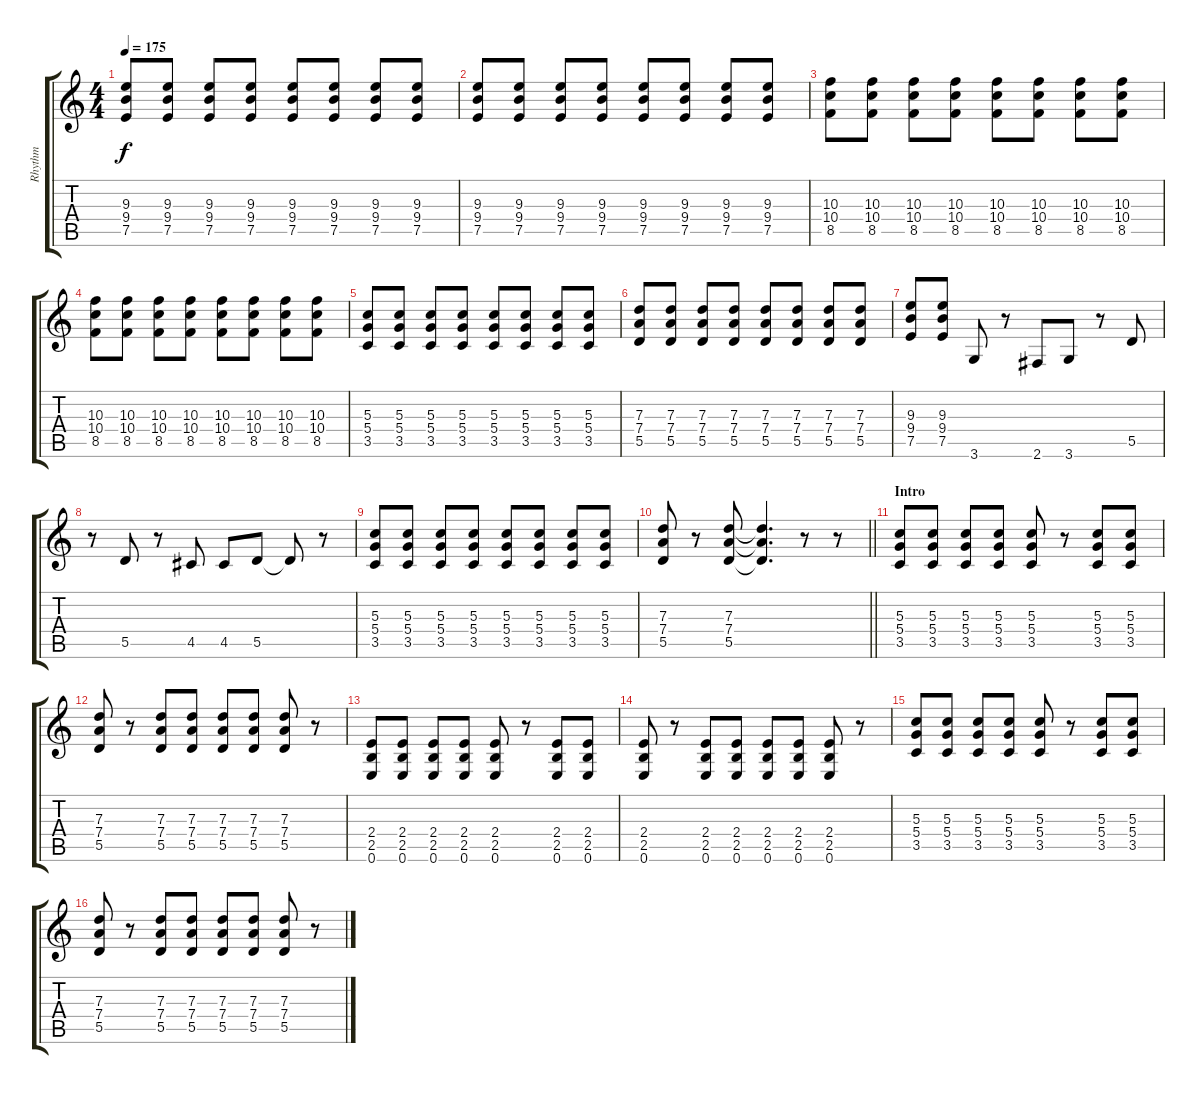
\track ("Rhythm" "Rhythm") {instrument distortionguitar}
\staff {score tabs}
\tuning (E4 B3 G3 D3 A2 E2) {hide}
\ts (4 4)
\tempo 175
\clef g2
\ks c
(9.3 9.4 7.5).8{dy f} (9.3 9.4 7.5).8 (9.3 9.4 7.5).8 (9.3 9.4 7.5).8 (9.3 9.4 7.5).8 (9.3 9.4 7.5).8 (9.3 9.4 7.5).8 (9.3 9.4 7.5).8 |
(9.3 9.4 7.5).8 (9.3 9.4 7.5).8 (9.3 9.4 7.5).8 (9.3 9.4 7.5).8 (9.3 9.4 7.5).8 (9.3 9.4 7.5).8 (9.3 9.4 7.5).8 (9.3 9.4 7.5).8 |
(10.3 10.4 8.5).8 (10.3 10.4 8.5).8 (10.3 10.4 8.5).8 (10.3 10.4 8.5).8 (10.3 10.4 8.5).8 (10.3 10.4 8.5).8 (10.3 10.4 8.5).8 (10.3 10.4 8.5).8 |
(10.3 10.4 8.5).8 (10.3 10.4 8.5).8 (10.3 10.4 8.5).8 (10.3 10.4 8.5).8 (10.3 10.4 8.5).8 (10.3 10.4 8.5).8 (10.3 10.4 8.5).8 (10.3 10.4 8.5).8 |
(5.3 5.4 3.5).8 (5.3 5.4 3.5).8 (5.3 5.4 3.5).8 (5.3 5.4 3.5).8 (5.3 5.4 3.5).8 (5.3 5.4 3.5).8 (5.3 5.4 3.5).8 (5.3 5.4 3.5).8 |
(7.3 7.4 5.5).8 (7.3 7.4 5.5).8 (7.3 7.4 5.5).8 (7.3 7.4 5.5).8 (7.3 7.4 5.5).8 (7.3 7.4 5.5).8 (7.3 7.4 5.5).8 (7.3 7.4 5.5).8 |
(9.3 9.4 7.5).8 (9.3 9.4 7.5).8 3.6.8 r.8 2.6.8 3.6.8 r.8 5.5.8 |
r.8 5.5.8 r.8 4.5.8 4.5.8 5.5.8 5.5{t}.8 r.8 |
(5.3 5.4 3.5).8 (5.3 5.4 3.5).8 (5.3 5.4 3.5).8 (5.3 5.4 3.5).8 (5.3 5.4 3.5).8 (5.3 5.4 3.5).8 (5.3 5.4 3.5).8 (5.3 5.4 3.5).8 |
\barLineRight lightlight
(7.3 7.4 5.5).8 r.8 (7.3 7.4 5.5).8 (7.3{t} 7.4{t} 5.5{t}).4{d} r.8 r.8 |
\section ("" "Intro")
(5.3 5.4 3.5).8 (5.3 5.4 3.5).8 (5.3 5.4 3.5).8 (5.3 5.4 3.5).8 (5.3 5.4 3.5).8 r.8 (5.3 5.4 3.5).8 (5.3 5.4 3.5).8 |
(7.3 7.4 5.5).8 r.8 (7.3 7.4 5.5).8 (7.3 7.4 5.5).8 (7.3 7.4 5.5).8 (7.3 7.4 5.5).8 (7.3 7.4 5.5).8 r.8 |
(2.4 2.5 0.6).8 (2.4 2.5 0.6).8 (2.4 2.5 0.6).8 (2.4 2.5 0.6).8 (2.4 2.5 0.6).8 r.8 (2.4 2.5 0.6).8 (2.4 2.5 0.6).8 |
(2.4 2.5 0.6).8 r.8 (2.4 2.5 0.6).8 (2.4 2.5 0.6).8 (2.4 2.5 0.6).8 (2.4 2.5 0.6).8 (2.4 2.5 0.6).8 r.8 |
(5.3 5.4 3.5).8 (5.3 5.4 3.5).8 (5.3 5.4 3.5).8 (5.3 5.4 3.5).8 (5.3 5.4 3.5).8 r.8 (5.3 5.4 3.5).8 (5.3 5.4 3.5).8 |
(7.3 7.4 5.5).8 r.8 (7.3 7.4 5.5).8 (7.3 7.4 5.5).8 (7.3 7.4 5.5).8 (7.3 7.4 5.5).8 (7.3 7.4 5.5).8 r.8
